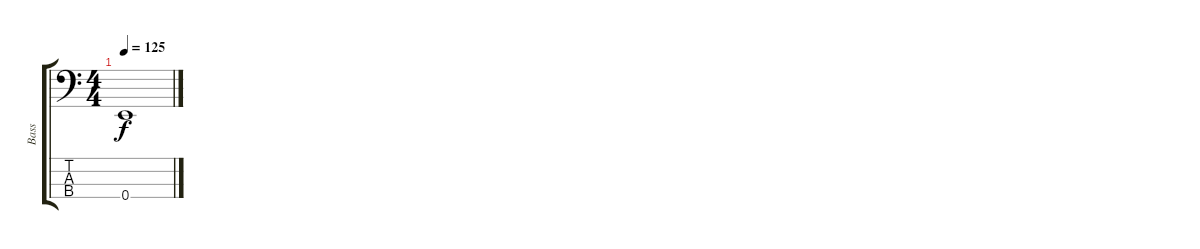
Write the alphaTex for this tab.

\track ("Bass" "Bass") {instrument electricbassfinger}
\staff {score tabs}
\tuning (G2 D2 A1 E1) {hide}
\ts (4 4)
\tempo 125
\clef f4
\ks c
0.4.1{dy f}
